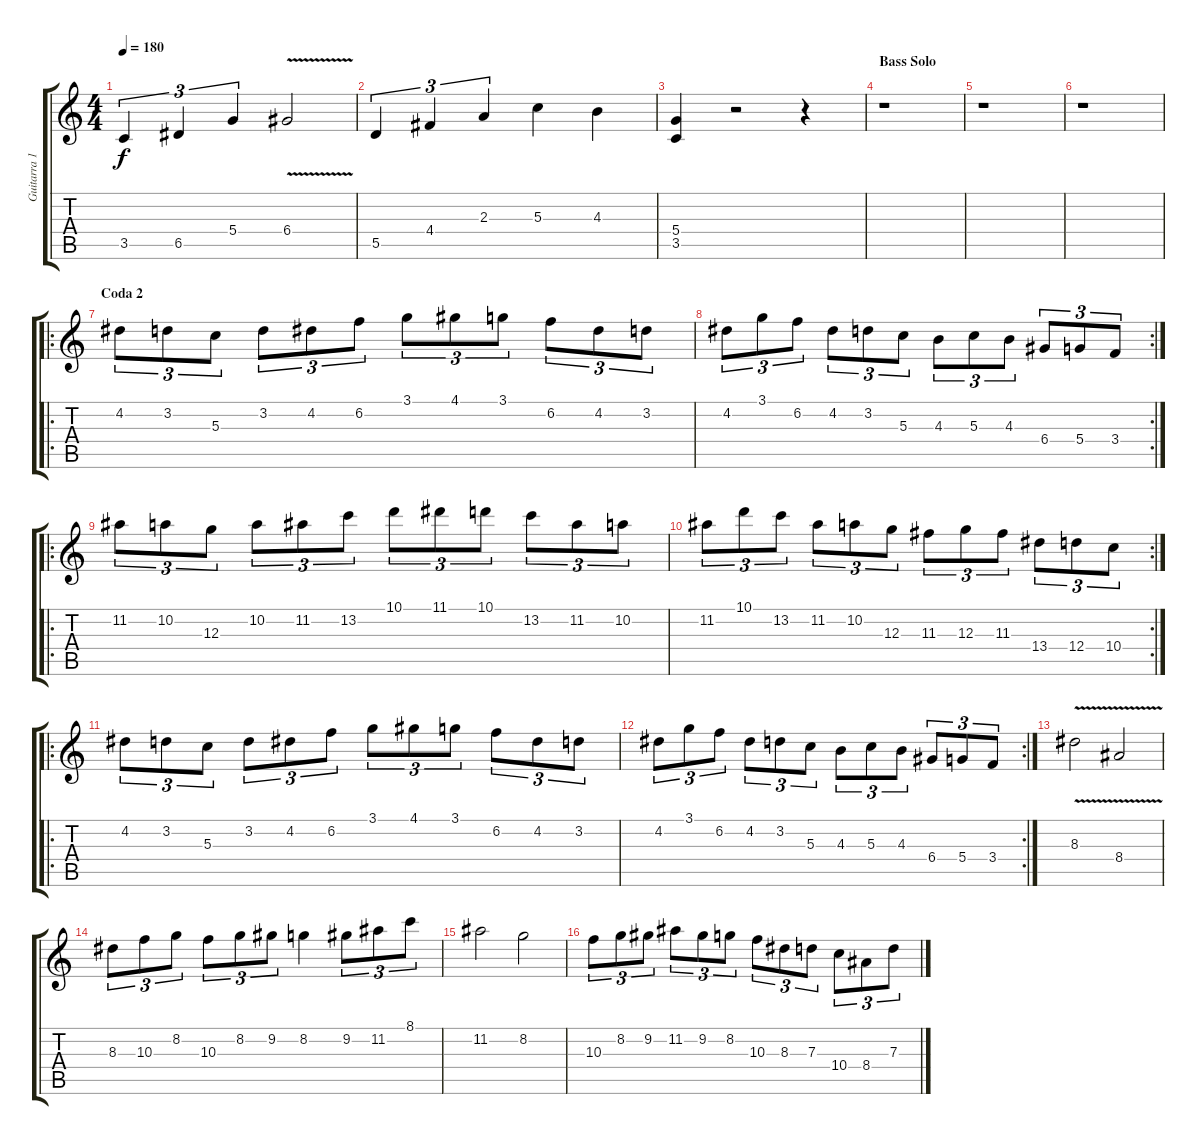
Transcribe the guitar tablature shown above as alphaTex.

\track ("Guitarra 1 (Lider 1)" "Guitarra 1") {instrument overdrivenguitar}
\staff {score tabs}
\tuning (E4 B3 G3 D3 A2 E2) {hide}
\ts (4 4)
\tempo 180
\clef g2
\ks c
3.5.4{tu (3 2) dy f} 6.5.4{tu (3 2)} 5.4.4{tu (3 2)} 6.4{v}.2 |
5.5.4{tu (3 2)} 4.4.4{tu (3 2)} 2.3.4{tu (3 2)} 5.3.4 4.3.4 |
(5.4 3.5).4 r.2 r.4 |
\section ("" "Bass Solo")
r.1 |
r.1 |
r.1 |
\ro
\section ("" "Coda 2")
4.2.8{tu (3 2)} 3.2.8{tu (3 2)} 5.3.8{tu (3 2)} 3.2.8{tu (3 2)} 4.2.8{tu (3 2)} 6.2.8{tu (3 2)} 3.1.8{tu (3 2)} 4.1.8{tu (3 2)} 3.1.8{tu (3 2)} 6.2.8{tu (3 2)} 4.2.8{tu (3 2)} 3.2.8{tu (3 2)} |
\rc 2
4.2.8{tu (3 2)} 3.1.8{tu (3 2)} 6.2.8{tu (3 2)} 4.2.8{tu (3 2)} 3.2.8{tu (3 2)} 5.3.8{tu (3 2)} 4.3.8{tu (3 2)} 5.3.8{tu (3 2)} 4.3.8{tu (3 2)} 6.4.8{tu (3 2)} 5.4.8{tu (3 2)} 3.4.8{tu (3 2)} |
\ro
11.2.8{tu (3 2)} 10.2.8{tu (3 2)} 12.3.8{tu (3 2)} 10.2.8{tu (3 2)} 11.2.8{tu (3 2)} 13.2.8{tu (3 2)} 10.1.8{tu (3 2)} 11.1.8{tu (3 2)} 10.1.8{tu (3 2)} 13.2.8{tu (3 2)} 11.2.8{tu (3 2)} 10.2.8{tu (3 2)} |
\rc 2
11.2.8{tu (3 2)} 10.1.8{tu (3 2)} 13.2.8{tu (3 2)} 11.2.8{tu (3 2)} 10.2.8{tu (3 2)} 12.3.8{tu (3 2)} 11.3.8{tu (3 2)} 12.3.8{tu (3 2)} 11.3.8{tu (3 2)} 13.4.8{tu (3 2)} 12.4.8{tu (3 2)} 10.4.8{tu (3 2)} |
\ro
4.2.8{tu (3 2)} 3.2.8{tu (3 2)} 5.3.8{tu (3 2)} 3.2.8{tu (3 2)} 4.2.8{tu (3 2)} 6.2.8{tu (3 2)} 3.1.8{tu (3 2)} 4.1.8{tu (3 2)} 3.1.8{tu (3 2)} 6.2.8{tu (3 2)} 4.2.8{tu (3 2)} 3.2.8{tu (3 2)} |
\rc 2
4.2.8{tu (3 2)} 3.1.8{tu (3 2)} 6.2.8{tu (3 2)} 4.2.8{tu (3 2)} 3.2.8{tu (3 2)} 5.3.8{tu (3 2)} 4.3.8{tu (3 2)} 5.3.8{tu (3 2)} 4.3.8{tu (3 2)} 6.4.8{tu (3 2)} 5.4.8{tu (3 2)} 3.4.8{tu (3 2)} |
8.3{v}.2 8.4{v}.2 |
8.3.8{tu (3 2)} 10.3.8{tu (3 2)} 8.2.8{tu (3 2)} 10.3.8{tu (3 2)} 8.2.8{tu (3 2)} 9.2.8{tu (3 2)} 8.2.4 9.2.8{tu (3 2)} 11.2.8{tu (3 2)} 8.1.8{tu (3 2)} |
11.2.2 8.2.2 |
10.3.8{tu (3 2)} 8.2.8{tu (3 2)} 9.2.8{tu (3 2)} 11.2.8{tu (3 2)} 9.2.8{tu (3 2)} 8.2.8{tu (3 2)} 10.3.8{tu (3 2)} 8.3.8{tu (3 2)} 7.3.8{tu (3 2)} 10.4.8{tu (3 2)} 8.4.8{tu (3 2)} 7.3.8{tu (3 2)}
